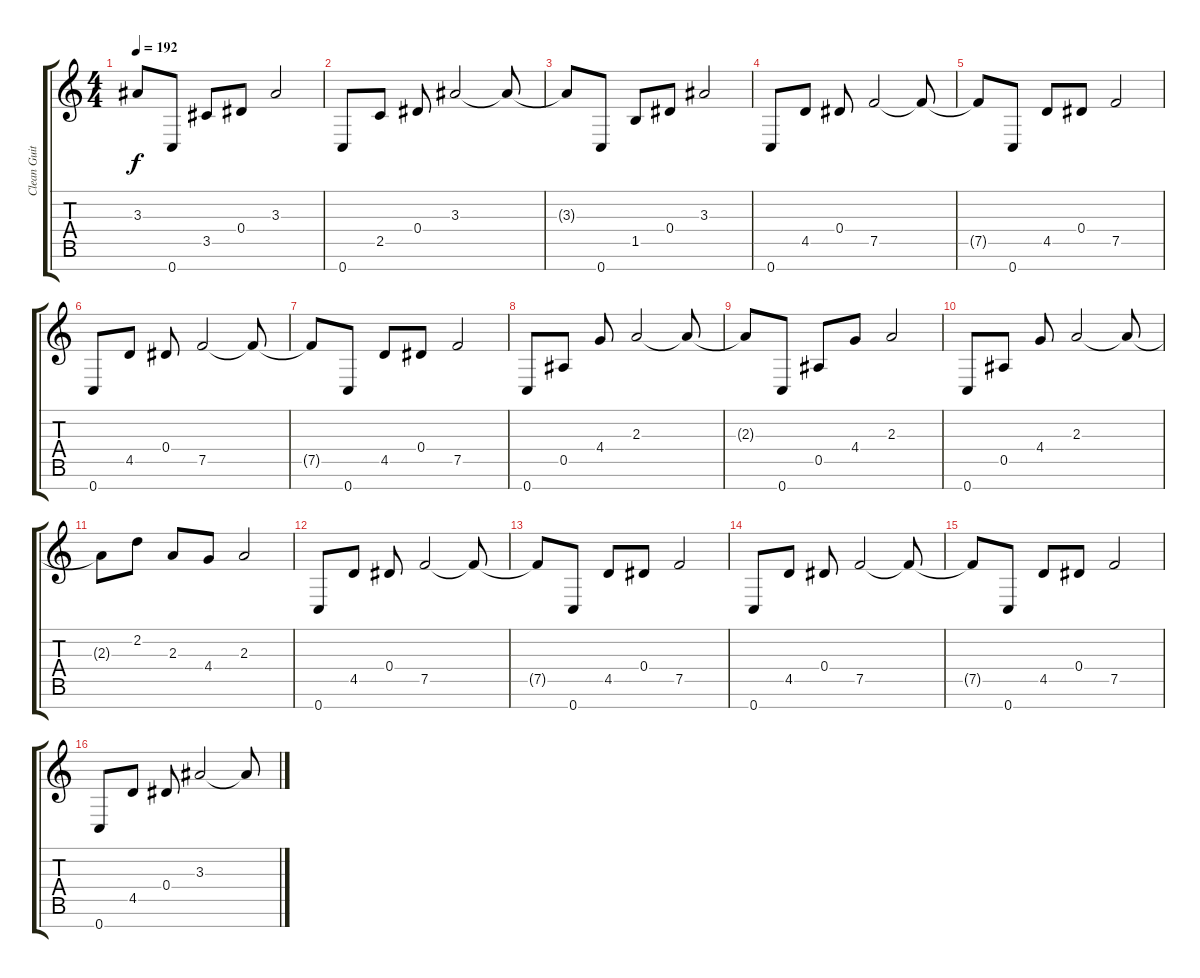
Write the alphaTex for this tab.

\track ("Clean Guitar 2" "Clean Guit") {instrument electricguitarclean}
\staff {score tabs}
\tuning (F4 C4 G3 Eb3 Bb2 F2 C2) {hide}
\ts (4 4)
\tempo 192
\clef g2
\ks c
3.3{t}.8{dy f} 0.7.8 3.5.8 0.4.8 3.3.2 |
0.7.8 2.5.8 0.4.8 3.3.2 3.3{t}.8 |
3.3{t}.8 0.7.8 1.5.8 0.4.8 3.3.2 |
0.7.8 4.5.8 0.4.8 7.5.2 7.5{t}.8 |
7.5{t}.8 0.7.8 4.5.8 0.4.8 7.5.2 |
0.7.8 4.5.8 0.4.8 7.5.2 7.5{t}.8 |
7.5{t}.8 0.7.8 4.5.8 0.4.8 7.5.2 |
0.7.8 0.5.8 4.4.8 2.3.2 2.3{t}.8 |
2.3{t}.8 0.7.8 0.5.8 4.4.8 2.3.2 |
0.7.8 0.5.8 4.4.8 2.3.2 2.3{t}.8 |
2.3{t}.8 2.2.8 2.3.8 4.4.8 2.3.2 |
0.7.8 4.5.8 0.4.8 7.5.2 7.5{t}.8 |
7.5{t}.8 0.7.8 4.5.8 0.4.8 7.5.2 |
0.7.8 4.5.8 0.4.8 7.5.2 7.5{t}.8 |
7.5{t}.8 0.7.8 4.5.8 0.4.8 7.5.2 |
0.7.8 4.5.8 0.4.8 3.3.2 3.3{t}.8
